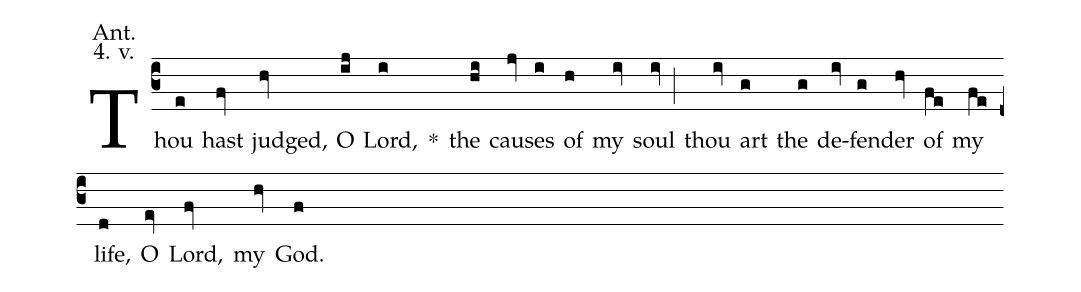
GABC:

annotation: Ant.;
annotation: 4. v.;
%%
(c3) Thou(e) hast(fv) judged,(hv) O(ij) Lord,(i) <sp>*</sp>() the(hi) cau(jv)ses(i) of(h) my(iv) soul(iv;) thou(iv) art(g) the(g) de(iv)fend(g)er(hv) of(fe) my(fe) life,(d) O(ev) Lord,(fv) my(hv) God.(f)
